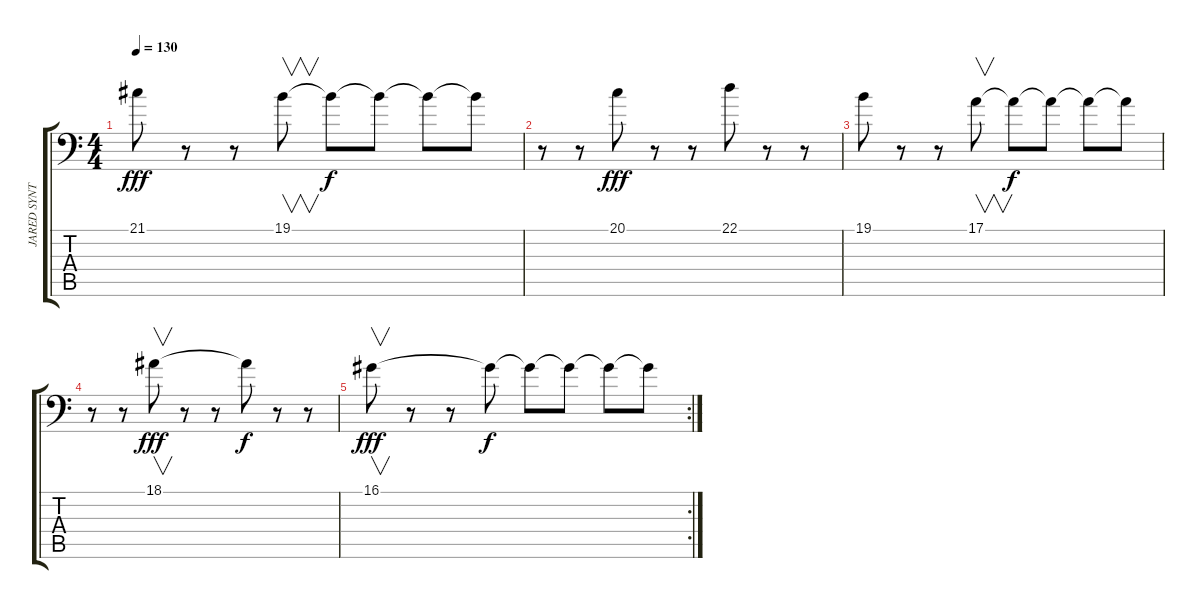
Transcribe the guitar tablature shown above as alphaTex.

\track ("JARED SYNTH" "JARED SYNT") {instrument whistle}
\staff {score tabs}
\tuning (E3 B2 G2 D2 A1 E1) {hide}
\ts (4 4)
\tempo 130
\clef f4
\ks c
21.1.8{dy fff} r.8 r.8 19.1.8{v} 19.1{t}.8{dy f} 19.1{t}.8 19.1{t}.8 19.1{t}.8 |
r.8 r.8 20.1.8{dy fff} r.8 r.8 22.1.8 r.8 r.8 |
19.1.8 r.8 r.8 17.1.8{v} 17.1{t}.8{dy f} 17.1{t}.8 17.1{t}.8 17.1{t}.8 |
r.8 r.8 18.1.8{v dy fff} r.8 r.8 18.1{t}.8{dy f} r.8 r.8 |
\rc 2
16.1.8{v dy fff} r.8 r.8 16.1{t}.8{dy f} 16.1{t}.8 16.1{t}.8 16.1{t}.8 16.1{t}.8
